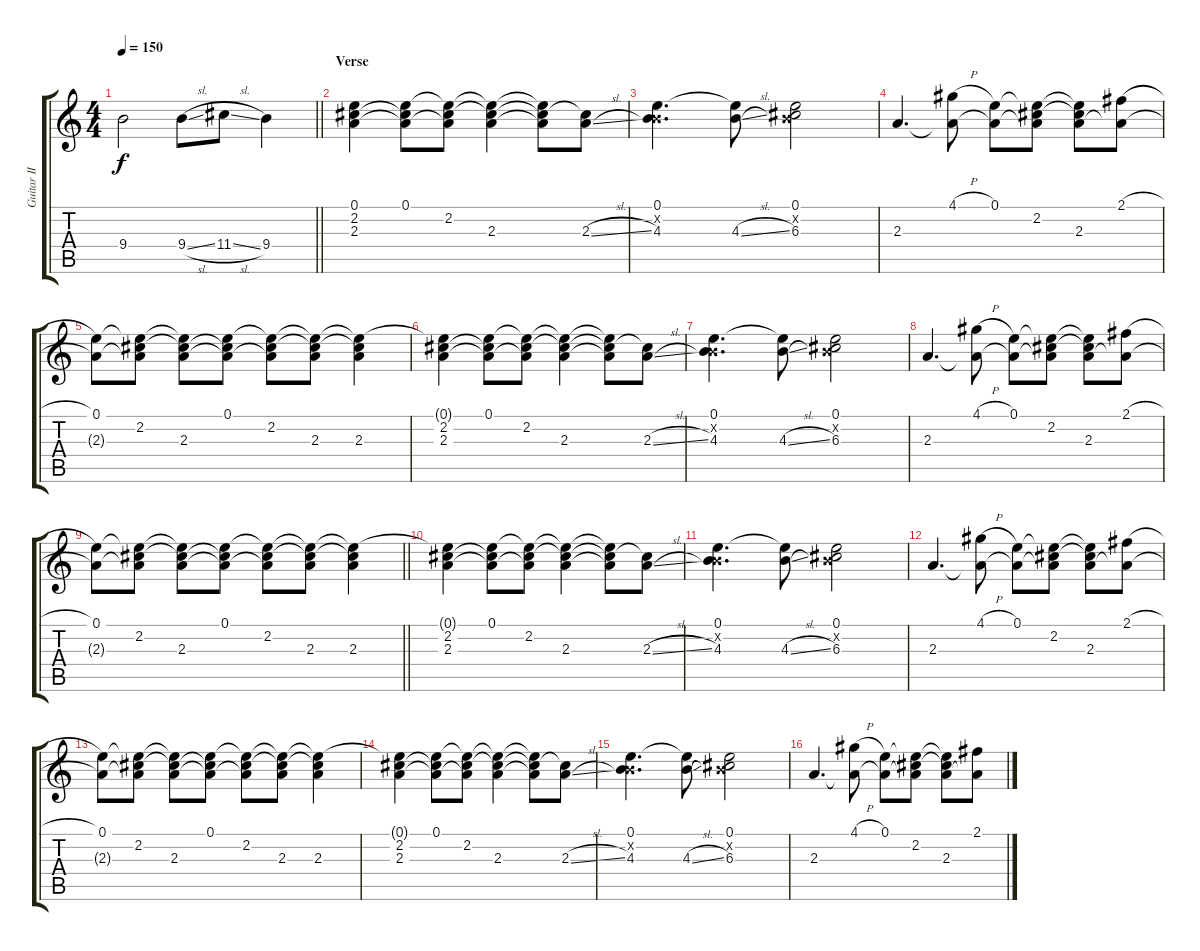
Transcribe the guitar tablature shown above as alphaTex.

\track ("Guitar II" "Guitar II") {instrument overdrivenguitar}
\staff {score tabs}
\tuning (E4 B3 G3 D3 A2 D2) {hide}
\ts (4 4)
\tempo 150
\clef g2
\barLineRight lightlight
\ks c
9.4.2{dy f} 9.4{sl}.8 11.4{sl}.8 9.4.4 |
\section ("" "Verse")
(0.1 2.2 2.3).4 (0.1 2.2{t} 2.3{t}).8 (0.1{t} 2.2 2.3{t}).8 (0.1{t} 2.2{t} 2.3).4 (0.1{t} 2.2{t} 2.3{t}).8 (2.2{t} 2.3{sl}).8 |
(0.1 0.2{x} 4.3).4{d} (0.1{t} 4.3{sl}).8 (0.1 0.2{x} 6.3).2 |
2.3.4{d} (4.1{h} 2.3{t}).8 (0.1 2.3{t}).8 (0.1{t} 2.2 2.3{t}).8 (0.1{t} 2.2{t} 2.3).8 (2.1{h} 2.3{t}).8 |
(0.1 2.3{t}).8 (0.1{t} 2.2 2.3{t}).8 (0.1{t} 2.2{t} 2.3).8 (0.1 2.2{t} 2.3{t}).8 (0.1{t} 2.2 2.3{t}).8 (0.1{t} 2.2{t} 2.3).8 (0.1{t} 2.2{t} 2.3).4 |
(0.1{t} 2.2 2.3).4 (0.1 2.2{t} 2.3{t}).8 (0.1{t} 2.2 2.3{t}).8 (0.1{t} 2.2{t} 2.3).4 (0.1{t} 2.2{t} 2.3{t}).8 (2.2{t} 2.3{sl}).8 |
(0.1 0.2{x} 4.3).4{d} (0.1{t} 4.3{sl}).8 (0.1 0.2{x} 6.3).2 |
2.3.4{d} (4.1{h} 2.3{t}).8 (0.1 2.3{t}).8 (0.1{t} 2.2 2.3{t}).8 (0.1{t} 2.2{t} 2.3).8 (2.1{h} 2.3{t}).8 |
\barLineRight lightlight
(0.1 2.3{t}).8 (0.1{t} 2.2 2.3{t}).8 (0.1{t} 2.2{t} 2.3).8 (0.1 2.2{t} 2.3{t}).8 (0.1{t} 2.2 2.3{t}).8 (0.1{t} 2.2{t} 2.3).8 (0.1{t} 2.2{t} 2.3).4 |
(0.1{t} 2.2 2.3).4 (0.1 2.2{t} 2.3{t}).8 (0.1{t} 2.2 2.3{t}).8 (0.1{t} 2.2{t} 2.3).4 (0.1{t} 2.2{t} 2.3{t}).8 (2.2{t} 2.3{sl}).8 |
(0.1 0.2{x} 4.3).4{d} (0.1{t} 4.3{sl}).8 (0.1 0.2{x} 6.3).2 |
2.3.4{d} (4.1{h} 2.3{t}).8 (0.1 2.3{t}).8 (0.1{t} 2.2 2.3{t}).8 (0.1{t} 2.2{t} 2.3).8 (2.1{h} 2.3{t}).8 |
(0.1 2.3{t}).8 (0.1{t} 2.2 2.3{t}).8 (0.1{t} 2.2{t} 2.3).8 (0.1 2.2{t} 2.3{t}).8 (0.1{t} 2.2 2.3{t}).8 (0.1{t} 2.2{t} 2.3).8 (0.1{t} 2.2{t} 2.3).4 |
(0.1{t} 2.2 2.3).4 (0.1 2.2{t} 2.3{t}).8 (0.1{t} 2.2 2.3{t}).8 (0.1{t} 2.2{t} 2.3).4 (0.1{t} 2.2{t} 2.3{t}).8 (2.2{t} 2.3{sl}).8 |
(0.1 0.2{x} 4.3).4{d} (0.1{t} 4.3{sl}).8 (0.1 0.2{x} 6.3).2 |
2.3.4{d} (4.1{h} 2.3{t}).8 (0.1 2.3{t}).8 (0.1{t} 2.2 2.3{t}).8 (0.1{t} 2.2{t} 2.3).8 (2.1{h} 2.3{t}).8
